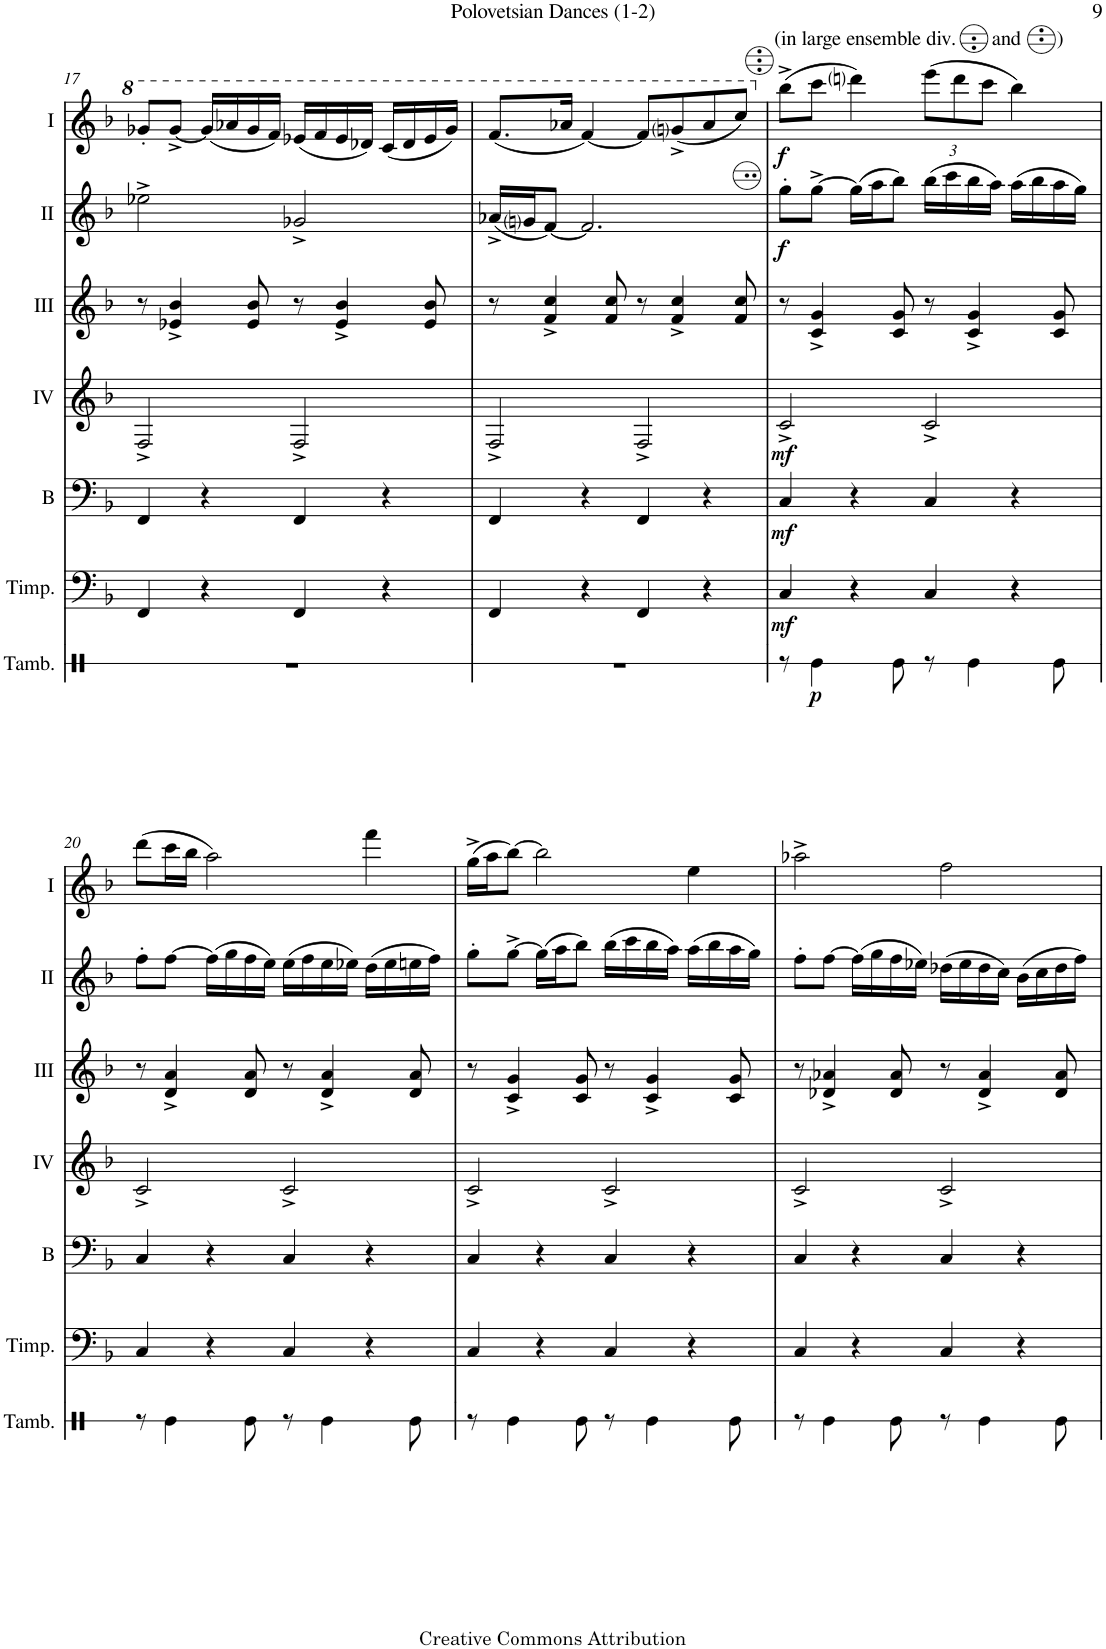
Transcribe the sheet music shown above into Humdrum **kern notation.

**kern	**dynam	**kern	**dynam	**kern	**dynam	**kern	**kern	**dynam	**kern	**dynam
*part6	*part6	*part5	*part5	*part4	*part4	*part3	*part2	*part2	*part1	*part1
*staff6	*staff6	*staff5	*staff5	*staff4	*staff4	*staff3	*staff2	*staff2	*staff1	*staff1
*I"Timpani	*	*I"Bass	*	*I"Acc. 4	*	*I"Acc. 3	*I"Acc. 2	*	*I"Acc. 1	*
*I'Timp.	*	*I'B	*	*	*	*	*	*	*	*
!!LO:PB:g=z
*clefF4	*	*clefF4	*	*clefG2	*	*clefG2	*clefG2	*	*clefG2	*
*	*	*Trd7c12	*	*Trd7c12	*	*	*	*	*	*
*k[b-]	*	*k[b-]	*	*k[b-]	*	*k[b-]	*k[b-]	*	*k[b-]	*
*M4/4	*	*M4/4	*	*M4/4	*	*M4/4	*M4/4	*	*M4/4	*
=17	=17	=17	=17	=17	=17	=17	=17	=17	=17	=17
4FF/	.	4FF/	.	2F^/	.	8r	2e-X^\	.	8gg-X'/L	.
.	.	.	.	.	.	4E-X/^ 4B-/^	.	.	[8gg-^/J	.
4r	.	4r	.	.	.	.	.	.	(16gg-/LL]	.
.	.	.	.	.	.	.	.	.	16aa-X/	.
.	.	.	.	.	.	8E-/ 8B-/	.	.	16gg-/	.
.	.	.	.	.	.	.	.	.	16ff/JJ)	.
4FF/	.	4FF/	.	2F^/	.	8r	2G-X^/	.	(16ee-X/LL	.
.	.	.	.	.	.	.	.	.	16ff/	.
.	.	.	.	.	.	4E-/^ 4B-/^	.	.	16ee-/	.
.	.	.	.	.	.	.	.	.	16dd-X/JJ)	.
4r	.	4r	.	.	.	.	.	.	(16cc/LL	.
.	.	.	.	.	.	.	.	.	16dd-/	.
.	.	.	.	.	.	8E-/ 8B-/	.	.	16ee-/	.
.	.	.	.	.	.	.	.	.	16gg-/JJ)	.
=18	=18	=18	=18	=18	=18	=18	=18	=18	=18	=18
4FF/	.	4FF/	.	2F^/	.	8r	(16A-X^/LL	.	(8.ff/L	.
.	.	.	.	.	.	.	16Gni/J	.	.	.
.	.	.	.	.	.	4F/^ 4c/^	[8F/J)	.	.	.
.	.	.	.	.	.	.	.	.	16aa-X/Jk	.
4r	.	4r	.	.	.	.	2.F/]	.	[4ff/)	.
.	.	.	.	.	.	8F/ 8c/	.	.	.	.
4FF/	.	4FF/	.	2F^/	.	8r	.	.	8ff/L]	.
.	.	.	.	.	.	4F/^ 4c/^	.	.	(8ggni^/	.
4r	.	4r	.	.	.	.	.	.	8aa-/	.
.	.	.	.	.	.	8F/ 8c/	.	.	8ccc/J)	.
=19	=19	=19	=19	=19	=19	=19	=19	=19	=19	=19
!	!	!	!	!	!	!	!	!	!LO:TX:a:t=(in large ensemble div.       and       )	!
!	!LO:DY:b	!	!LO:DY:b	!	!LO:DY:b	!	!	!LO:DY:b	!	!LO:DY:b
4C/	mf	4C/	mf	2c^/	mf	8r	8gg'\L	f	(8b-^\L	f
.	.	.	.	.	.	4C/^ 4G/^	[8gg^\J	.	8cc\J	.
4r	.	4r	.	.	.	.	(16gg\LL]	.	4ddni\)	.
.	.	.	.	.	.	.	16aa\J	.	.	.
.	.	.	.	.	.	8C/ 8G/	8bb-\J)	.	.	.
*	*	*	*	*	*	*	*	*	*Xbrackettup	*
4C/	.	4C/	.	2c^/	.	8r	(16bb-\LL	.	(12ee\L	.
.	.	.	.	.	.	.	16ccc\	.	.	.
.	.	.	.	.	.	.	.	.	12dd\	.
.	.	.	.	.	.	4C/^ 4G/^	16bb-\	.	.	.
.	.	.	.	.	.	.	.	.	12cc\J	.
.	.	.	.	.	.	.	16aa\JJ)	.	.	.
4r	.	4r	.	.	.	.	(16aa\LL	.	4b-\)	.
.	.	.	.	.	.	.	16bb-\	.	.	.
.	.	.	.	.	.	8C/ 8G/	16aa\	.	.	.
.	.	.	.	.	.	.	16gg\JJ)	.	.	.
!!LO:LB:g=z
=20	=20	=20	=20	=20	=20	=20	=20	=20	=20	=20
4C/	.	4C/	.	2c^/	.	8r	8ff'\L	.	(8dd\L	.
.	.	.	.	.	.	4D/^ 4A/^	[8ff\J	.	16cc\L	.
.	.	.	.	.	.	.	.	.	16b-\JJ	.
4r	.	4r	.	.	.	.	(16ff\LL]	.	2a\)	.
.	.	.	.	.	.	.	16gg\	.	.	.
.	.	.	.	.	.	8D/ 8A/	16ff\	.	.	.
.	.	.	.	.	.	.	16ee\JJ)	.	.	.
4C/	.	4C/	.	2c^/	.	8r	(16ee\LL	.	.	.
.	.	.	.	.	.	.	16ff\	.	.	.
.	.	.	.	.	.	4D/^ 4A/^	16ee\	.	.	.
.	.	.	.	.	.	.	16ee-X\JJ)	.	.	.
4r	.	4r	.	.	.	.	(16dd\LL	.	4ff\	.
.	.	.	.	.	.	.	16ee-\	.	.	.
.	.	.	.	.	.	8D/ 8A/	16een\	.	.	.
.	.	.	.	.	.	.	16ff\JJ)	.	.	.
=21	=21	=21	=21	=21	=21	=21	=21	=21	=21	=21
4C/	.	4C/	.	2c^/	.	8r	8gg'\L	.	(16g^\LL	.
.	.	.	.	.	.	.	.	.	16a\J	.
.	.	.	.	.	.	4C/^ 4G/^	[8gg^\J	.	[8b-\J)	.
4r	.	4r	.	.	.	.	(16gg\LL]	.	2b-\]	.
.	.	.	.	.	.	.	16aa\J	.	.	.
.	.	.	.	.	.	8C/ 8G/	8bb-\J)	.	.	.
4C/	.	4C/	.	2c^/	.	8r	(16bb-\LL	.	.	.
.	.	.	.	.	.	.	16ccc\	.	.	.
.	.	.	.	.	.	4C/^ 4G/^	16bb-\	.	.	.
.	.	.	.	.	.	.	16aa\JJ)	.	.	.
4r	.	4r	.	.	.	.	(16aa\LL	.	4e\	.
.	.	.	.	.	.	.	16bb-\	.	.	.
.	.	.	.	.	.	8C/ 8G/	16aa\	.	.	.
.	.	.	.	.	.	.	16gg\JJ)	.	.	.
=22	=22	=22	=22	=22	=22	=22	=22	=22	=22	=22
4C/	.	4C/	.	2c^/	.	8r	8ff'\L	.	2a-X^\	.
.	.	.	.	.	.	4D-X/^ 4A-X/^	[8ff\J	.	.	.
4r	.	4r	.	.	.	.	(16ff\LL]	.	.	.
.	.	.	.	.	.	.	16gg\	.	.	.
.	.	.	.	.	.	8D-/ 8A-/	16ff\	.	.	.
.	.	.	.	.	.	.	16ee-X\JJ)	.	.	.
4C/	.	4C/	.	2c^/	.	8r	(16dd-X\LL	.	2f\	.
.	.	.	.	.	.	.	16ee-\	.	.	.
.	.	.	.	.	.	4D-/^ 4A-/^	16dd-\	.	.	.
.	.	.	.	.	.	.	16cc\JJ)	.	.	.
4r	.	4r	.	.	.	.	(16b-\LL	.	.	.
.	.	.	.	.	.	.	16cc\	.	.	.
.	.	.	.	.	.	8D-/ 8A-/	16dd-\	.	.	.
.	.	.	.	.	.	.	16ff\JJ)	.	.	.
=	=	=	=	=	=	=	=	=	=	=
*-	*-	*-	*-	*-	*-	*-	*-	*-	*-	*-
